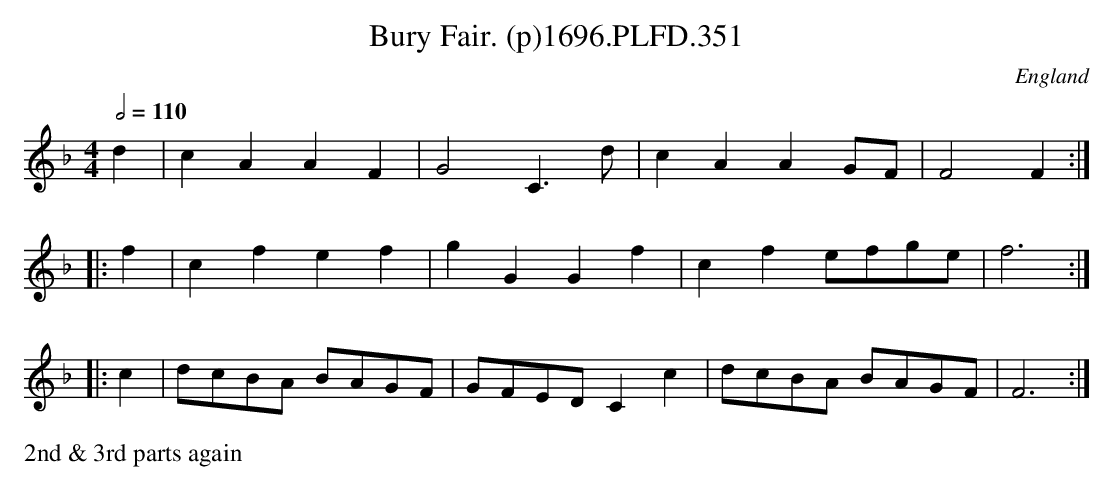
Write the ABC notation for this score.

X:1
T:Bury Fair. (p)1696.PLFD.351
M:4/4
L:1/8
Q:1/2=110
O:England
K:F
   d2 | c2A2 A2F2 | G4   C3d  | c2A2 A2GF | F4 F2 :|
|: f2 | c2f2 e2f2 | g2G2 G2f2 | c2f2 efge | f6 :|
|: c2 | dcBA BAGF | GFED C2c2 | dcBA BAGF | F6 :|
